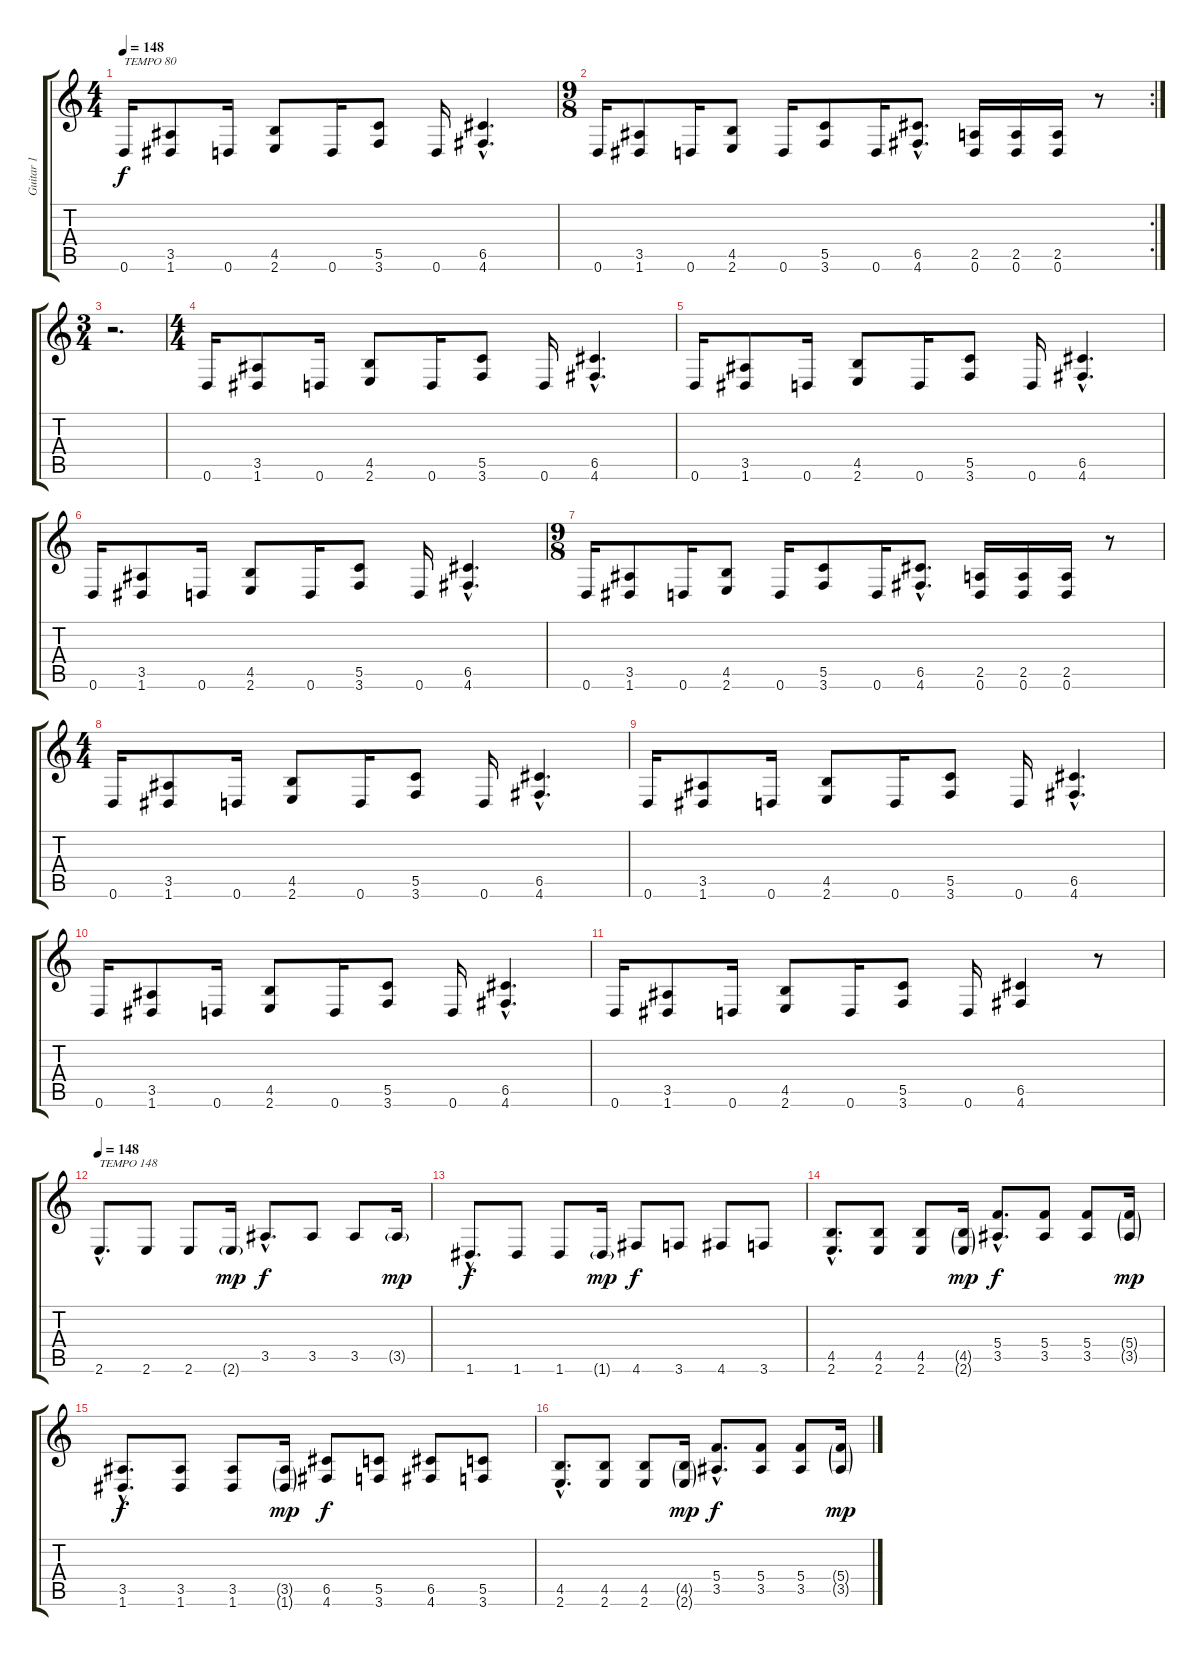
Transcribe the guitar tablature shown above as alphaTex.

\track ("Guitar 1" "Guitar 1") {instrument overdrivenguitar}
\staff {score tabs}
\tuning (D4 A3 F3 C3 G2 D2) {hide}
\ts (4 4)
\tempo 148
\tempo 80
\tempo 148
\clef g2
\ks c
0.6.16{txt "TEMPO 80" dy f instrument overdrivenguitar} (3.5 1.6).8 0.6.16 (4.5 2.6).8 0.6.16 (5.5 3.6).8 0.6.16 (6.5{hac} 4.6{hac}).4{d} |
\rc 2
\ts (9 8)
0.6.16 (3.5 1.6).8 0.6.16 (4.5 2.6).8 0.6.16 (5.5 3.6).8 0.6.16 (6.5{hac} 4.6{hac}).8{d} (2.5 0.6).16 (2.5 0.6).16 (2.5 0.6).16 r.8 |
\ts (3 4)
r.2{d} |
\ts (4 4)
0.6.16 (3.5 1.6).8 0.6.16 (4.5 2.6).8 0.6.16 (5.5 3.6).8 0.6.16 (6.5{hac} 4.6{hac}).4{d} |
0.6.16 (3.5 1.6).8 0.6.16 (4.5 2.6).8 0.6.16 (5.5 3.6).8 0.6.16 (6.5{hac} 4.6{hac}).4{d} |
0.6.16 (3.5 1.6).8 0.6.16 (4.5 2.6).8 0.6.16 (5.5 3.6).8 0.6.16 (6.5{hac} 4.6{hac}).4{d} |
\ts (9 8)
0.6.16 (3.5 1.6).8 0.6.16 (4.5 2.6).8 0.6.16 (5.5 3.6).8 0.6.16 (6.5{hac} 4.6{hac}).8{d} (2.5 0.6).16 (2.5 0.6).16 (2.5 0.6).16 r.8 |
\ts (4 4)
0.6.16 (3.5 1.6).8 0.6.16 (4.5 2.6).8 0.6.16 (5.5 3.6).8 0.6.16 (6.5{hac} 4.6{hac}).4{d} |
0.6.16 (3.5 1.6).8 0.6.16 (4.5 2.6).8 0.6.16 (5.5 3.6).8 0.6.16 (6.5{hac} 4.6{hac}).4{d} |
0.6.16 (3.5 1.6).8 0.6.16 (4.5 2.6).8 0.6.16 (5.5 3.6).8 0.6.16 (6.5{hac} 4.6{hac}).4{d} |
0.6.16 (3.5 1.6).8 0.6.16 (4.5 2.6).8 0.6.16 (5.5 3.6).8 0.6.16 (6.5 4.6).4 r.8 |
\tempo 148
2.6{hac}.8{d txt "TEMPO 148"} 2.6.8 2.6.8 2.6{g}.16{dy mp} 3.5{hac}.8{d dy f} 3.5.8 3.5.8 3.5{g}.16{dy mp} |
1.6{hac}.8{d dy f} 1.6.8 1.6.8 1.6{g}.16{dy mp} 4.6.8{dy f} 3.6.8 4.6.8 3.6.8 |
(4.5{hac} 2.6{hac}).8{d} (4.5 2.6).8 (4.5 2.6).8 (4.5{g} 2.6{g}).16{dy mp} (5.4{hac} 3.5{hac}).8{d dy f} (5.4 3.5).8 (5.4 3.5).8 (5.4{g} 3.5{g}).16{dy mp} |
(3.5{hac} 1.6{hac}).8{d dy f} (3.5 1.6).8 (3.5 1.6).8 (3.5{g} 1.6{g}).16{dy mp} (6.5 4.6).8{dy f} (5.5 3.6).8 (6.5 4.6).8 (5.5 3.6).8 |
(4.5{hac} 2.6{hac}).8{d} (4.5 2.6).8 (4.5 2.6).8 (4.5{g} 2.6{g}).16{dy mp} (5.4{hac} 3.5{hac}).8{d dy f} (5.4 3.5).8 (5.4 3.5).8 (5.4{g} 3.5{g}).16{dy mp}
